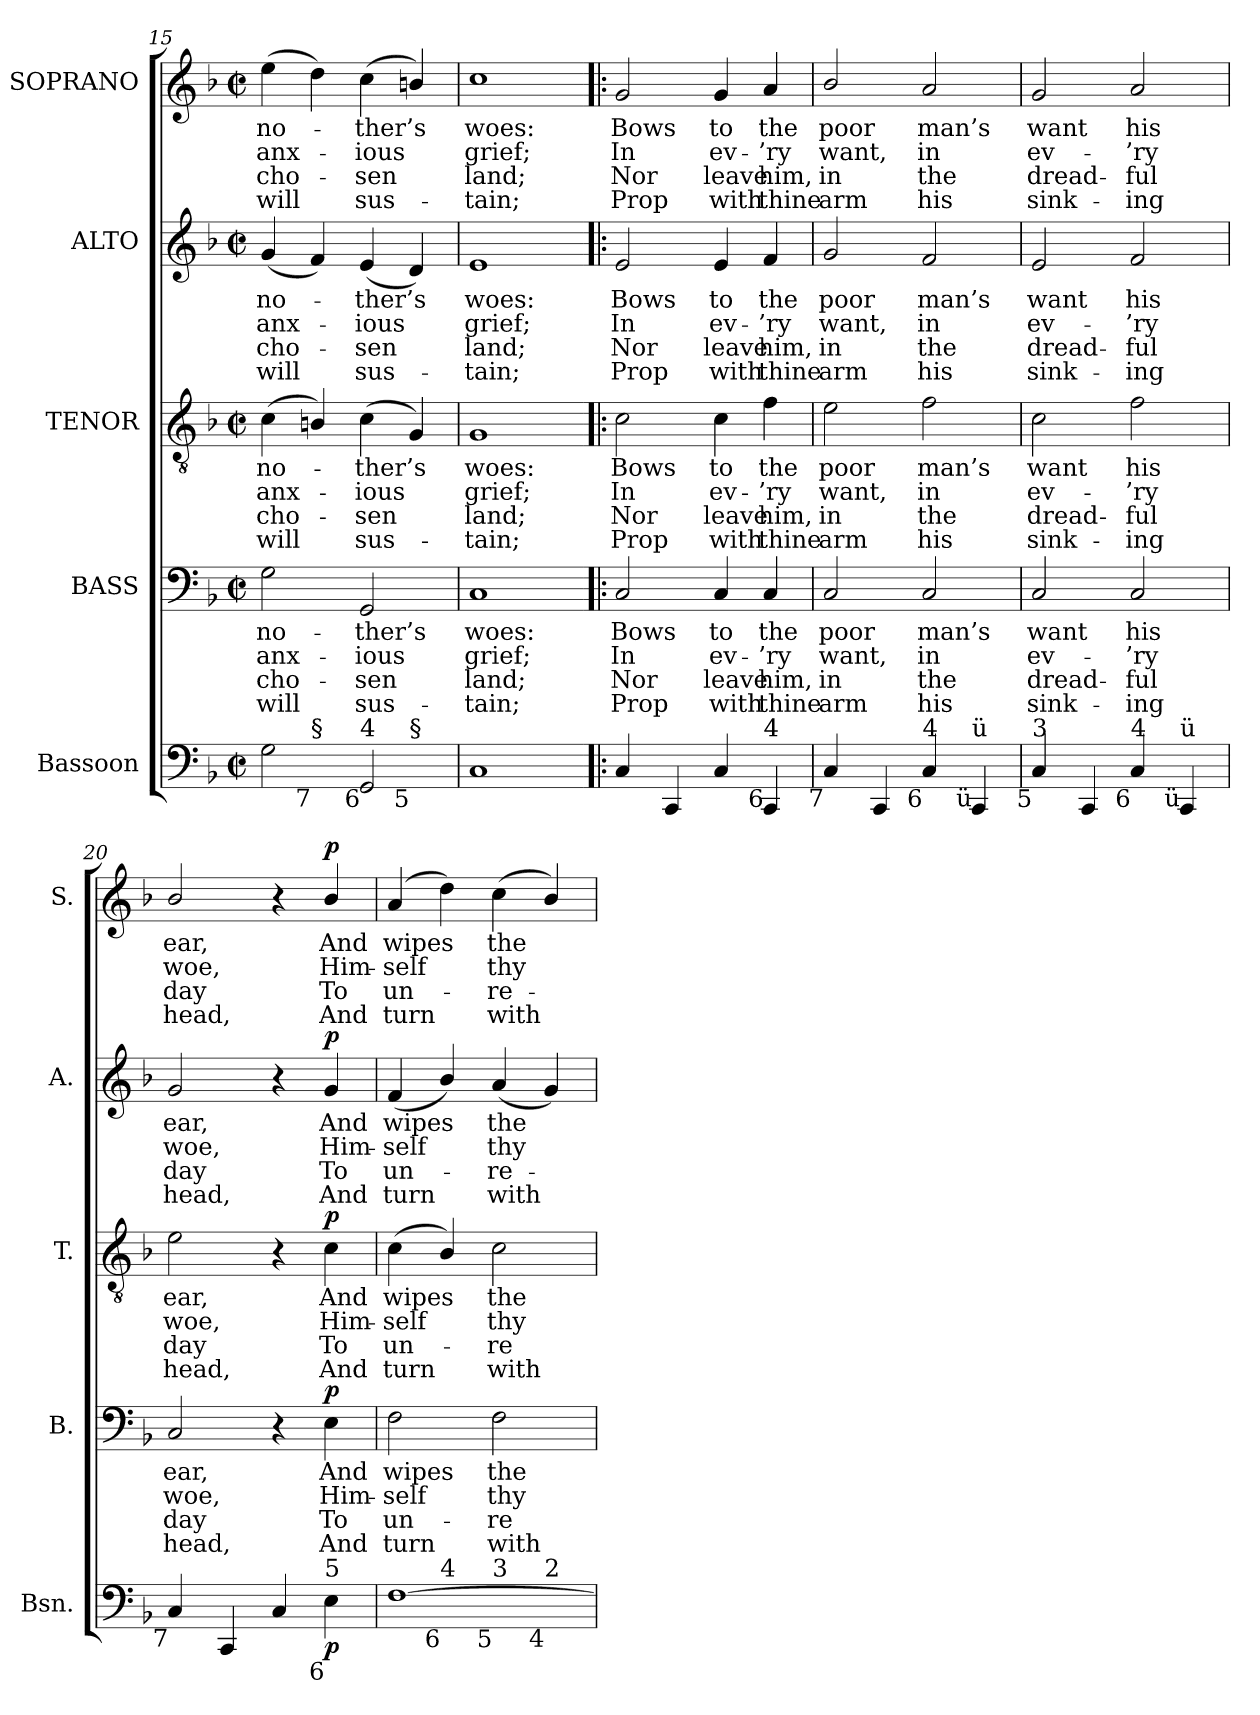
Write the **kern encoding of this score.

**kern	**dynam	**kern	**text	**text	**text	**text	**dynam	**kern	**text	**text	**text	**text	**dynam	**kern	**text	**text	**text	**text	**dynam	**kern	**text	**text	**text	**text	**dynam
*part5	*part5	*part4	*part4	*part4	*part4	*part4	*part4	*part3	*part3	*part3	*part3	*part3	*part3	*part2	*part2	*part2	*part2	*part2	*part2	*part1	*part1	*part1	*part1	*part1	*part1
*staff5	*staff5	*staff4	*staff4	*staff4	*staff4	*staff4	*staff4	*staff3	*staff3	*staff3	*staff3	*staff3	*staff3	*staff2	*staff2	*staff2	*staff2	*staff2	*staff2	*staff1	*staff1	*staff1	*staff1	*staff1	*staff1
*I"Bassoon	*	*I"BASS	*	*	*	*	*	*I"TENOR	*	*	*	*	*	*I"ALTO	*	*	*	*	*	*I"SOPRANO	*	*	*	*	*
*I'Bsn.	*	*I'B.	*	*	*	*	*	*I'T.	*	*	*	*	*	*I'A.	*	*	*	*	*	*I'S.	*	*	*	*	*
*clefF4	*	*clefF4	*	*	*	*	*	*clefGv2	*	*	*	*	*	*clefG2	*	*	*	*	*	*clefG2	*	*	*	*	*
*	*	*	*	*	*	*	*	*ITrd7c12	*	*	*	*	*	*	*	*	*	*	*	*	*	*	*	*	*
*k[b-]	*	*k[b-]	*	*	*	*	*	*k[b-]	*	*	*	*	*	*k[b-]	*	*	*	*	*	*k[b-]	*	*	*	*	*
*F:	*	*F:	*	*	*	*	*	*F:	*	*	*	*	*	*F:	*	*	*	*	*	*F:	*	*	*	*	*
*M2/2	*	*M2/2	*	*	*	*	*	*M2/2	*	*	*	*	*	*M2/2	*	*	*	*	*	*M2/2	*	*	*	*	*
*met(c|)	*	*met(c|)	*	*	*	*	*	*met(c|)	*	*	*	*	*	*met(c|)	*	*	*	*	*	*met(c|)	*	*	*	*	*
=15	=15	=15	=15	=15	=15	=15	=15	=15	=15	=15	=15	=15	=15	=15	=15	=15	=15	=15	=15	=15	=15	=15	=15	=15	=15
!	!	!	!LO:LY:b:color=#000000	!LO:LY:b:color=#000000	!LO:LY:b:color=#000000	!LO:LY:b:color=#000000	!	!	!	!	!	!	!	!	!	!	!	!	!	!	!	!	!	!	!
!	!	!	!	!	!	!	!	!	!LO:LY:b:color=#000000	!LO:LY:b:color=#000000	!LO:LY:b:color=#000000	!LO:LY:b:color=#000000	!	!	!	!	!	!	!	!	!	!	!	!	!
!	!	!	!	!	!	!	!	!	!	!	!	!	!	!	!LO:LY:b:color=#000000	!LO:LY:b:color=#000000	!LO:LY:b:color=#000000	!LO:LY:b:color=#000000	!	!	!	!	!	!	!
!LO:TX:b:rj:t=6	!	!	!	!	!	!	!	!	!	!	!	!	!	!	!	!	!	!	!	!	!	!	!	!	!
!LO:TX:t=4	!	!	!	!	!	!	!	!	!	!	!	!	!	!	!	!	!	!	!	!	!	!	!	!	!
!	!	!	!	!	!	!	!	!	!	!	!	!	!	!	!	!	!	!	!	!	!LO:LY:b:color=#000000	!LO:LY:b:color=#000000	!LO:LY:b:color=#000000	!LO:LY:b:color=#000000	!
*^	*	*	*	*	*	*	*	*	*	*	*	*	*	*	*	*	*	*	*	*	*	*	*	*	*
*	*^	*	*	*	*	*	*	*	*	*	*	*	*	*	*	*	*	*	*	*	*	*	*	*	*	*
2Gi\	4ryy	2.ryy	.	2Gi\	-no-	anx-	cho-	-will	.	(4Ci\	-no-	anx-	cho-	-will	.	(4gi/	-no-	anx-	cho-	-will	.	(4eei\	-no-	anx-	cho-	-will	.
!	!LO:TX:b:rj:t=7	!	!	!	!	!	!	!	!	!	!	!	!	!	!	!	!	!	!	!	!	!	!	!	!	!	!
!	!LO:TX:t=§	!	!	!	!	!	!	!	!	!	!	!	!	!	!	!	!	!	!	!	!	!	!	!	!	!	!
.	2.ryy	.	.	.	.	.	.	.	.	4BBni/)	.	.	.	.	.	4fi/)	.	.	.	.	.	4ddi\)	.	.	.	.	.
!	!	!	!	!	!LO:LY:b:color=#000000	!LO:LY:b:color=#000000	!LO:LY:b:color=#000000	!LO:LY:b:color=#000000	!	!	!	!	!	!	!	!	!	!	!	!	!	!	!	!	!	!	!
!	!	!	!	!	!	!	!	!	!	!	!LO:LY:b:color=#000000	!LO:LY:b:color=#000000	!LO:LY:b:color=#000000	!LO:LY:b:color=#000000	!	!	!	!	!	!	!	!	!	!	!	!	!
!	!	!	!	!	!	!	!	!	!	!	!	!	!	!	!	!	!LO:LY:b:color=#000000	!LO:LY:b:color=#000000	!LO:LY:b:color=#000000	!LO:LY:b:color=#000000	!	!	!	!	!	!	!
!LO:TX:b:rj:t=6	!	!	!	!	!	!	!	!	!	!	!	!	!	!	!	!	!	!	!	!	!	!	!	!	!	!	!
!LO:TX:t=4	!	!	!	!	!	!	!	!	!	!	!	!	!	!	!	!	!	!	!	!	!	!	!	!	!	!	!
!	!	!	!	!	!	!	!	!	!	!	!	!	!	!	!	!	!	!	!	!	!	!	!LO:LY:b:color=#000000	!LO:LY:b:color=#000000	!LO:LY:b:color=#000000	!LO:LY:b:color=#000000	!
2GGi/	.	.	.	2GGi/	-ther’s	-ious	sen	sus-	.	(4Ci\	-ther’s	-ious	sen	sus-	.	(4ei/	-ther’s	-ious	sen	sus-	.	(4cci\	-ther’s	-ious	sen	sus-	.
!	!	!LO:TX:b:rj:t=5	!	!	!	!	!	!	!	!	!	!	!	!	!	!	!	!	!	!	!	!	!	!	!	!	!
!	!	!LO:TX:t=§	!	!	!	!	!	!	!	!	!	!	!	!	!	!	!	!	!	!	!	!	!	!	!	!	!
.	.	4ryy	.	.	.	.	.	.	.	4GGi/)	.	.	.	.	.	4di/)	.	.	.	.	.	4bni/)	.	.	.	.	.
*v	*v	*v	*	*	*	*	*	*	*	*	*	*	*	*	*	*	*	*	*	*	*	*	*	*	*	*	*
=16	=16	=16	=16	=16	=16	=16	=16	=16	=16	=16	=16	=16	=16	=16	=16	=16	=16	=16	=16	=16	=16	=16	=16	=16	=16
*^	*	*	*	*	*	*	*	*	*	*	*	*	*	*	*	*	*	*	*	*	*	*	*	*	*
*	*^	*	*	*	*	*	*	*	*	*	*	*	*	*	*	*	*	*	*	*	*	*	*	*	*	*
!	!	!	!	!	!LO:LY:b:color=#000000	!LO:LY:b:color=#000000	!LO:LY:b:color=#000000	!LO:LY:b:color=#000000	!	!	!	!	!	!	!	!	!	!	!	!	!	!	!	!	!	!	!
*v	*v	*v	*	*	*	*	*	*	*	*	*	*	*	*	*	*	*	*	*	*	*	*	*	*	*	*	*
*^	*	*	*	*	*	*	*	*	*	*	*	*	*	*	*	*	*	*	*	*	*	*	*	*	*
*	*^	*	*	*	*	*	*	*	*	*	*	*	*	*	*	*	*	*	*	*	*	*	*	*	*	*
!	!	!	!	!	!	!	!	!	!	!	!LO:LY:b:color=#000000	!LO:LY:b:color=#000000	!LO:LY:b:color=#000000	!LO:LY:b:color=#000000	!	!	!	!	!	!	!	!	!	!	!	!	!
*v	*v	*v	*	*	*	*	*	*	*	*	*	*	*	*	*	*	*	*	*	*	*	*	*	*	*	*	*
*^	*	*	*	*	*	*	*	*	*	*	*	*	*	*	*	*	*	*	*	*	*	*	*	*	*
*	*^	*	*	*	*	*	*	*	*	*	*	*	*	*	*	*	*	*	*	*	*	*	*	*	*	*
!	!	!	!	!	!	!	!	!	!	!	!	!	!	!	!	!	!LO:LY:b:color=#000000	!LO:LY:b:color=#000000	!LO:LY:b:color=#000000	!LO:LY:b:color=#000000	!	!	!	!	!	!	!
*v	*v	*v	*	*	*	*	*	*	*	*	*	*	*	*	*	*	*	*	*	*	*	*	*	*	*	*	*
*^	*	*	*	*	*	*	*	*	*	*	*	*	*	*	*	*	*	*	*	*	*	*	*	*	*
*	*^	*	*	*	*	*	*	*	*	*	*	*	*	*	*	*	*	*	*	*	*	*	*	*	*	*
!	!	!	!	!	!	!	!	!	!	!	!	!	!	!	!	!	!	!	!	!	!	!	!LO:LY:b:color=#000000	!LO:LY:b:color=#000000	!LO:LY:b:color=#000000	!LO:LY:b:color=#000000	!
*v	*v	*v	*	*	*	*	*	*	*	*	*	*	*	*	*	*	*	*	*	*	*	*	*	*	*	*	*
1Ci	.	1Ci	woes:	grief;	-land;	tain;	.	1GGi	woes:	grief;	-land;	tain;	.	1ei	woes:	grief;	-land;	tain;	.	1cci	woes:	grief;	-land;	tain;	.
!!LO:LB:g=z
=17!|:	=17!|:	=17!|:	=17!|:	=17!|:	=17!|:	=17!|:	=17!|:	=17!|:	=17!|:	=17!|:	=17!|:	=17!|:	=17!|:	=17!|:	=17!|:	=17!|:	=17!|:	=17!|:	=17!|:	=17!|:	=17!|:	=17!|:	=17!|:	=17!|:	=17!|:
!	!	!	!LO:LY:b:color=#000000	!LO:LY:b:color=#000000	!LO:LY:b:color=#000000	!LO:LY:b:color=#000000	!	!	!	!	!	!	!	!	!	!	!	!	!	!	!	!	!	!	!
!	!	!	!	!	!	!	!	!	!LO:LY:b:color=#000000	!LO:LY:b:color=#000000	!LO:LY:b:color=#000000	!LO:LY:b:color=#000000	!	!	!	!	!	!	!	!	!	!	!	!	!
!	!	!	!	!	!	!	!	!	!	!	!	!	!	!	!LO:LY:b:color=#000000	!LO:LY:b:color=#000000	!LO:LY:b:color=#000000	!LO:LY:b:color=#000000	!	!	!	!	!	!	!
!	!	!	!	!	!	!	!	!	!	!	!	!	!	!	!	!	!	!	!	!	!LO:LY:b:color=#000000	!LO:LY:b:color=#000000	!LO:LY:b:color=#000000	!LO:LY:b:color=#000000	!
4Ci/	.	2Ci/	Bows	In	Nor	Prop	.	2Ci\	Bows	In	Nor	Prop	.	2ei/	Bows	In	Nor	Prop	.	2gi/	Bows	In	Nor	Prop	.
4CCi/	.	.	.	.	.	.	.	.	.	.	.	.	.	.	.	.	.	.	.	.	.	.	.	.	.
!	!	!	!LO:LY:b:color=#000000	!LO:LY:b:color=#000000	!LO:LY:b:color=#000000	!LO:LY:b:color=#000000	!	!	!	!	!	!	!	!	!	!	!	!	!	!	!	!	!	!	!
!	!	!	!	!	!	!	!	!	!LO:LY:b:color=#000000	!LO:LY:b:color=#000000	!LO:LY:b:color=#000000	!LO:LY:b:color=#000000	!	!	!	!	!	!	!	!	!	!	!	!	!
!	!	!	!	!	!	!	!	!	!	!	!	!	!	!	!LO:LY:b:color=#000000	!LO:LY:b:color=#000000	!LO:LY:b:color=#000000	!LO:LY:b:color=#000000	!	!	!	!	!	!	!
!	!	!	!	!	!	!	!	!	!	!	!	!	!	!	!	!	!	!	!	!	!LO:LY:b:color=#000000	!LO:LY:b:color=#000000	!LO:LY:b:color=#000000	!LO:LY:b:color=#000000	!
4Ci/	.	4Ci/	to	ev-	leave	with	.	4Ci\	to	ev-	leave	with	.	4ei/	to	ev-	leave	with	.	4gi/	to	ev-	leave	with	.
!	!	!	!LO:LY:b:color=#000000	!LO:LY:b:color=#000000	!LO:LY:b:color=#000000	!LO:LY:b:color=#000000	!	!	!	!	!	!	!	!	!	!	!	!	!	!	!	!	!	!	!
!	!	!	!	!	!	!	!	!	!LO:LY:b:color=#000000	!LO:LY:b:color=#000000	!LO:LY:b:color=#000000	!LO:LY:b:color=#000000	!	!	!	!	!	!	!	!	!	!	!	!	!
!	!	!	!	!	!	!	!	!	!	!	!	!	!	!	!LO:LY:b:color=#000000	!LO:LY:b:color=#000000	!LO:LY:b:color=#000000	!LO:LY:b:color=#000000	!	!	!	!	!	!	!
!LO:TX:b:rj:t=6	!	!	!	!	!	!	!	!	!	!	!	!	!	!	!	!	!	!	!	!	!	!	!	!	!
!LO:TX:t=4	!	!	!	!	!	!	!	!	!	!	!	!	!	!	!	!	!	!	!	!	!	!	!	!	!
!	!	!	!	!	!	!	!	!	!	!	!	!	!	!	!	!	!	!	!	!	!LO:LY:b:color=#000000	!LO:LY:b:color=#000000	!LO:LY:b:color=#000000	!LO:LY:b:color=#000000	!
4CCi/	.	4Ci/	the	-’ry	him,	thine	.	4Fi\	the	-’ry	him,	thine	.	4fi/	the	-’ry	him,	thine	.	4ai/	the	-’ry	him,	thine	.
=18	=18	=18	=18	=18	=18	=18	=18	=18	=18	=18	=18	=18	=18	=18	=18	=18	=18	=18	=18	=18	=18	=18	=18	=18	=18
!	!	!	!LO:LY:b:color=#000000	!LO:LY:b:color=#000000	!LO:LY:b:color=#000000	!LO:LY:b:color=#000000	!	!	!	!	!	!	!	!	!	!	!	!	!	!	!	!	!	!	!
!	!	!	!	!	!	!	!	!	!LO:LY:b:color=#000000	!LO:LY:b:color=#000000	!LO:LY:b:color=#000000	!LO:LY:b:color=#000000	!	!	!	!	!	!	!	!	!	!	!	!	!
!	!	!	!	!	!	!	!	!	!	!	!	!	!	!	!LO:LY:b:color=#000000	!LO:LY:b:color=#000000	!LO:LY:b:color=#000000	!LO:LY:b:color=#000000	!	!	!	!	!	!	!
!LO:TX:b:rj:t=7	!	!	!	!	!	!	!	!	!	!	!	!	!	!	!	!	!	!	!	!	!	!	!	!	!
!	!	!	!	!	!	!	!	!	!	!	!	!	!	!	!	!	!	!	!	!	!LO:LY:b:color=#000000	!LO:LY:b:color=#000000	!LO:LY:b:color=#000000	!LO:LY:b:color=#000000	!
4Ci/	.	2Ci/	poor	want,	in	arm	.	2Ei\	poor	want,	in	arm	.	2gi/	poor	want,	in	arm	.	2b-i/	poor	want,	in	arm	.
4CCi/	.	.	.	.	.	.	.	.	.	.	.	.	.	.	.	.	.	.	.	.	.	.	.	.	.
!	!	!	!LO:LY:b:color=#000000	!LO:LY:b:color=#000000	!LO:LY:b:color=#000000	!LO:LY:b:color=#000000	!	!	!	!	!	!	!	!	!	!	!	!	!	!	!	!	!	!	!
!	!	!	!	!	!	!	!	!	!LO:LY:b:color=#000000	!LO:LY:b:color=#000000	!LO:LY:b:color=#000000	!LO:LY:b:color=#000000	!	!	!	!	!	!	!	!	!	!	!	!	!
!	!	!	!	!	!	!	!	!	!	!	!	!	!	!	!LO:LY:b:color=#000000	!LO:LY:b:color=#000000	!LO:LY:b:color=#000000	!LO:LY:b:color=#000000	!	!	!	!	!	!	!
!LO:TX:b:rj:t=6	!	!	!	!	!	!	!	!	!	!	!	!	!	!	!	!	!	!	!	!	!	!	!	!	!
!LO:TX:t=4	!	!	!	!	!	!	!	!	!	!	!	!	!	!	!	!	!	!	!	!	!	!	!	!	!
!	!	!	!	!	!	!	!	!	!	!	!	!	!	!	!	!	!	!	!	!	!LO:LY:b:color=#000000	!LO:LY:b:color=#000000	!LO:LY:b:color=#000000	!LO:LY:b:color=#000000	!
4Ci/	.	2Ci/	man’s	in	the	his	.	2Fi\	man’s	in	the	his	.	2fi/	man’s	in	the	his	.	2ai/	man’s	in	the	his	.
!LO:TX:b:rj:t=ü	!	!	!	!	!	!	!	!	!	!	!	!	!	!	!	!	!	!	!	!	!	!	!	!	!
!LO:TX:t=ü	!	!	!	!	!	!	!	!	!	!	!	!	!	!	!	!	!	!	!	!	!	!	!	!	!
4CCi/	.	.	.	.	.	.	.	.	.	.	.	.	.	.	.	.	.	.	.	.	.	.	.	.	.
=19	=19	=19	=19	=19	=19	=19	=19	=19	=19	=19	=19	=19	=19	=19	=19	=19	=19	=19	=19	=19	=19	=19	=19	=19	=19
!	!	!	!LO:LY:b:color=#000000	!LO:LY:b:color=#000000	!LO:LY:b:color=#000000	!LO:LY:b:color=#000000	!	!	!	!	!	!	!	!	!	!	!	!	!	!	!	!	!	!	!
!	!	!	!	!	!	!	!	!	!LO:LY:b:color=#000000	!LO:LY:b:color=#000000	!LO:LY:b:color=#000000	!LO:LY:b:color=#000000	!	!	!	!	!	!	!	!	!	!	!	!	!
!	!	!	!	!	!	!	!	!	!	!	!	!	!	!	!LO:LY:b:color=#000000	!LO:LY:b:color=#000000	!LO:LY:b:color=#000000	!LO:LY:b:color=#000000	!	!	!	!	!	!	!
!LO:TX:b:rj:t=5	!	!	!	!	!	!	!	!	!	!	!	!	!	!	!	!	!	!	!	!	!	!	!	!	!
!LO:TX:t=3	!	!	!	!	!	!	!	!	!	!	!	!	!	!	!	!	!	!	!	!	!	!	!	!	!
!	!	!	!	!	!	!	!	!	!	!	!	!	!	!	!	!	!	!	!	!	!LO:LY:b:color=#000000	!LO:LY:b:color=#000000	!LO:LY:b:color=#000000	!LO:LY:b:color=#000000	!
4Ci/	.	2Ci/	want	ev-	dread-	-sink-	.	2Ci\	want	ev-	dread-	-sink-	.	2ei/	want	ev-	dread-	-sink-	.	2gi/	want	ev-	dread-	-sink-	.
4CCi/	.	.	.	.	.	.	.	.	.	.	.	.	.	.	.	.	.	.	.	.	.	.	.	.	.
!	!	!	!LO:LY:b:color=#000000	!LO:LY:b:color=#000000	!LO:LY:b:color=#000000	!LO:LY:b:color=#000000	!	!	!	!	!	!	!	!	!	!	!	!	!	!	!	!	!	!	!
!	!	!	!	!	!	!	!	!	!LO:LY:b:color=#000000	!LO:LY:b:color=#000000	!LO:LY:b:color=#000000	!LO:LY:b:color=#000000	!	!	!	!	!	!	!	!	!	!	!	!	!
!	!	!	!	!	!	!	!	!	!	!	!	!	!	!	!LO:LY:b:color=#000000	!LO:LY:b:color=#000000	!LO:LY:b:color=#000000	!LO:LY:b:color=#000000	!	!	!	!	!	!	!
!LO:TX:b:rj:t=6	!	!	!	!	!	!	!	!	!	!	!	!	!	!	!	!	!	!	!	!	!	!	!	!	!
!LO:TX:t=4	!	!	!	!	!	!	!	!	!	!	!	!	!	!	!	!	!	!	!	!	!	!	!	!	!
!	!	!	!	!	!	!	!	!	!	!	!	!	!	!	!	!	!	!	!	!	!LO:LY:b:color=#000000	!LO:LY:b:color=#000000	!LO:LY:b:color=#000000	!LO:LY:b:color=#000000	!
4Ci/	.	2Ci/	his	-’ry	-ful	ing	.	2Fi\	his	-’ry	-ful	ing	.	2fi/	his	-’ry	-ful	ing	.	2ai/	his	-’ry	-ful	ing	.
!LO:TX:b:rj:t=ü	!	!	!	!	!	!	!	!	!	!	!	!	!	!	!	!	!	!	!	!	!	!	!	!	!
!LO:TX:t=ü	!	!	!	!	!	!	!	!	!	!	!	!	!	!	!	!	!	!	!	!	!	!	!	!	!
4CCi/	.	.	.	.	.	.	.	.	.	.	.	.	.	.	.	.	.	.	.	.	.	.	.	.	.
=20	=20	=20	=20	=20	=20	=20	=20	=20	=20	=20	=20	=20	=20	=20	=20	=20	=20	=20	=20	=20	=20	=20	=20	=20	=20
!	!	!	!LO:LY:b:color=#000000	!LO:LY:b:color=#000000	!LO:LY:b:color=#000000	!LO:LY:b:color=#000000	!	!	!	!	!	!	!	!	!	!	!	!	!	!	!	!	!	!	!
!	!	!	!	!	!	!	!	!	!LO:LY:b:color=#000000	!LO:LY:b:color=#000000	!LO:LY:b:color=#000000	!LO:LY:b:color=#000000	!	!	!	!	!	!	!	!	!	!	!	!	!
!	!	!	!	!	!	!	!	!	!	!	!	!	!	!	!LO:LY:b:color=#000000	!LO:LY:b:color=#000000	!LO:LY:b:color=#000000	!LO:LY:b:color=#000000	!	!	!	!	!	!	!
!LO:TX:b:rj:t=7	!	!	!	!	!	!	!	!	!	!	!	!	!	!	!	!	!	!	!	!	!	!	!	!	!
!	!	!	!	!	!	!	!	!	!	!	!	!	!	!	!	!	!	!	!	!	!LO:LY:b:color=#000000	!LO:LY:b:color=#000000	!LO:LY:b:color=#000000	!LO:LY:b:color=#000000	!
4Ci/	.	2Ci/	ear,	woe,	day	head,	.	2Ei\	ear,	woe,	day	head,	.	2gi/	ear,	woe,	day	head,	.	2b-i/	ear,	woe,	day	head,	.
4CCi/	.	.	.	.	.	.	.	.	.	.	.	.	.	.	.	.	.	.	.	.	.	.	.	.	.
4Ci/	.	4r	.	.	.	.	.	4r	.	.	.	.	.	4r	.	.	.	.	.	4r	.	.	.	.	.
!	!	!	!LO:LY:b:color=#000000	!LO:LY:b:color=#000000	!LO:LY:b:color=#000000	!LO:LY:b:color=#000000	!	!	!	!	!	!	!	!	!	!	!	!	!	!	!	!	!	!	!
!	!	!	!	!	!	!	!	!	!LO:LY:b:color=#000000	!LO:LY:b:color=#000000	!LO:LY:b:color=#000000	!LO:LY:b:color=#000000	!	!	!	!	!	!	!	!	!	!	!	!	!
!	!	!	!	!	!	!	!	!	!	!	!	!	!	!	!LO:LY:b:color=#000000	!LO:LY:b:color=#000000	!LO:LY:b:color=#000000	!LO:LY:b:color=#000000	!	!	!	!	!	!	!
!LO:TX:b:rj:t=6	!	!	!	!	!	!	!	!	!	!	!	!	!	!	!	!	!	!	!	!	!	!	!	!	!
!LO:TX:t=5	!	!	!	!	!	!	!	!	!	!	!	!	!	!	!	!	!	!	!	!	!	!	!	!	!
!	!	!	!	!	!	!	!	!	!	!	!	!	!	!	!	!	!	!	!	!	!LO:LY:b:color=#000000	!LO:LY:b:color=#000000	!LO:LY:b:color=#000000	!LO:LY:b:color=#000000	!
4Ei\	p	4Ei\	And	Him-	To	And	p	4Ci\	And	Him-	To	And	p	4gi/	And	Him-	To	And	p	4b-i/	And	Him-	To	And	p
=21	=21	=21	=21	=21	=21	=21	=21	=21	=21	=21	=21	=21	=21	=21	=21	=21	=21	=21	=21	=21	=21	=21	=21	=21	=21
!	!	!	!LO:LY:b:color=#000000	!LO:LY:b:color=#000000	!LO:LY:b:color=#000000	!LO:LY:b:color=#000000	!	!	!	!	!	!	!	!	!	!	!	!	!	!	!	!	!	!	!
!	!	!	!	!	!	!	!	!	!LO:LY:b:color=#000000	!LO:LY:b:color=#000000	!LO:LY:b:color=#000000	!LO:LY:b:color=#000000	!	!	!	!	!	!	!	!	!	!	!	!	!
!	!	!	!	!	!	!	!	!	!	!	!	!	!	!	!LO:LY:b:color=#000000	!LO:LY:b:color=#000000	!LO:LY:b:color=#000000	!LO:LY:b:color=#000000	!	!	!	!	!	!	!
!LO:TX:b:rj:t=5	!	!	!	!	!	!	!	!	!	!	!	!	!	!	!	!	!	!	!	!	!	!	!	!	!
!LO:TX:t=3	!	!	!	!	!	!	!	!	!	!	!	!	!	!	!	!	!	!	!	!	!	!	!	!	!
!	!	!	!	!	!	!	!	!	!	!	!	!	!	!	!	!	!	!	!	!	!LO:LY:b:color=#000000	!LO:LY:b:color=#000000	!LO:LY:b:color=#000000	!LO:LY:b:color=#000000	!
*^	*	*	*	*	*	*	*	*	*	*	*	*	*	*	*	*	*	*	*	*	*	*	*	*	*
*	*^	*	*	*	*	*	*	*	*	*	*	*	*	*	*	*	*	*	*	*	*	*	*	*	*	*
*	*	*^	*	*	*	*	*	*	*	*	*	*	*	*	*	*	*	*	*	*	*	*	*	*	*	*	*
[1Fi	4ryy	2ryy	2.ryy	.	2Fi\	wipes	-self	un-	-turn	.	(4Ci\	wipes	-self	un-	-turn	.	(4fi/	wipes	-self	un-	-turn	.	(4ai/	wipes	-self	un-	-turn	.
!	!LO:TX:b:rj:t=6	!	!	!	!	!	!	!	!	!	!	!	!	!	!	!	!	!	!	!	!	!	!	!	!	!	!	!
!	!LO:TX:t=4	!	!	!	!	!	!	!	!	!	!	!	!	!	!	!	!	!	!	!	!	!	!	!	!	!	!	!
.	2.ryy	.	.	.	.	.	.	.	.	.	4BB-i/)	.	.	.	.	.	4b-i/)	.	.	.	.	.	4ddi\)	.	.	.	.	.
!	!	!	!	!	!	!LO:LY:b:color=#000000	!LO:LY:b:color=#000000	!LO:LY:b:color=#000000	!LO:LY:b:color=#000000	!	!	!	!	!	!	!	!	!	!	!	!	!	!	!	!	!	!	!
!	!	!	!	!	!	!	!	!	!	!	!	!LO:LY:b:color=#000000	!LO:LY:b:color=#000000	!LO:LY:b:color=#000000	!LO:LY:b:color=#000000	!	!	!	!	!	!	!	!	!	!	!	!	!
!	!	!	!	!	!	!	!	!	!	!	!	!	!	!	!	!	!	!LO:LY:b:color=#000000	!LO:LY:b:color=#000000	!LO:LY:b:color=#000000	!LO:LY:b:color=#000000	!	!	!	!	!	!	!
!	!	!LO:TX:b:rj:t=5	!	!	!	!	!	!	!	!	!	!	!	!	!	!	!	!	!	!	!	!	!	!	!	!	!	!
!	!	!LO:TX:t=3	!	!	!	!	!	!	!	!	!	!	!	!	!	!	!	!	!	!	!	!	!	!	!	!	!	!
!	!	!	!	!	!	!	!	!	!	!	!	!	!	!	!	!	!	!	!	!	!	!	!	!LO:LY:b:color=#000000	!LO:LY:b:color=#000000	!LO:LY:b:color=#000000	!LO:LY:b:color=#000000	!
.	.	2ryy	.	.	2Fi\	the	thy	re-	-with	.	2Ci\	the	thy	re-	-with	.	(4ai/	the	thy	re-	-with	.	(4cci\	the	thy	re-	-with	.
!	!	!	!LO:TX:b:rj:t=4	!	!	!	!	!	!	!	!	!	!	!	!	!	!	!	!	!	!	!	!	!	!	!	!	!
!	!	!	!LO:TX:t=2	!	!	!	!	!	!	!	!	!	!	!	!	!	!	!	!	!	!	!	!	!	!	!	!	!
.	.	.	4ryy	.	.	.	.	.	.	.	.	.	.	.	.	.	4gi/)	.	.	.	.	.	4b-i/)	.	.	.	.	.
*v	*v	*v	*v	*	*	*	*	*	*	*	*	*	*	*	*	*	*	*	*	*	*	*	*	*	*	*	*	*
=	=	=	=	=	=	=	=	=	=	=	=	=	=	=	=	=	=	=	=	=	=	=	=	=	=
*-	*-	*-	*-	*-	*-	*-	*-	*-	*-	*-	*-	*-	*-	*-	*-	*-	*-	*-	*-	*-	*-	*-	*-	*-	*-
